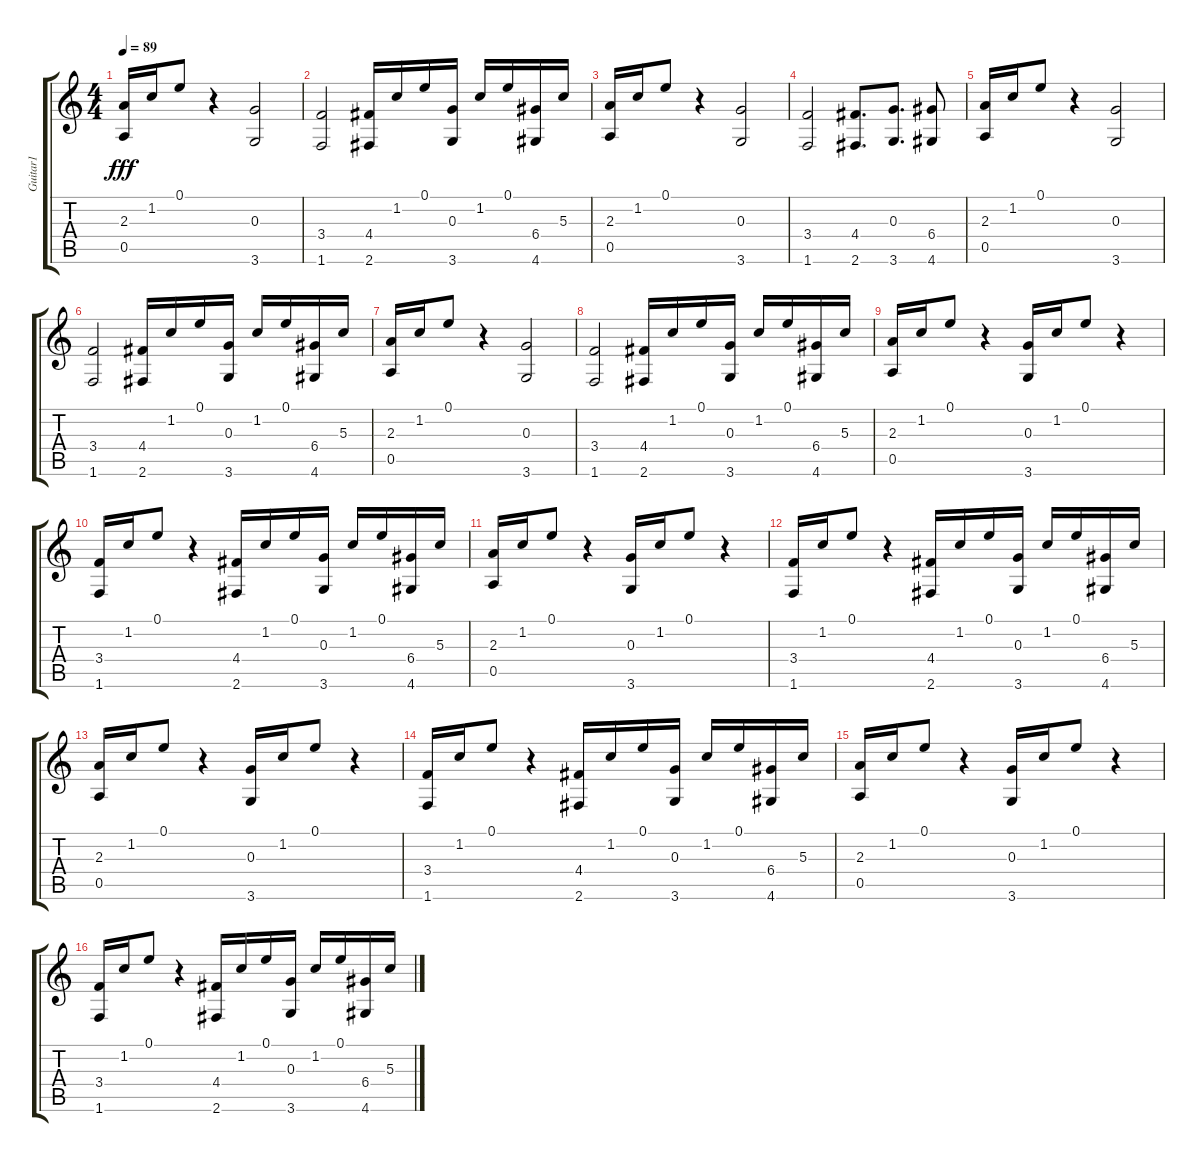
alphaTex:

\track ("Guitar1" "Guitar1") {instrument acousticguitarnylon}
\staff {score tabs}
\tuning (E4 B3 G3 D3 A2 E2) {hide}
\ts (4 4)
\tempo 89
\clef g2
\ks c
(2.3 0.5).16{dy fff} 1.2.16 0.1.8 r.4 (0.3 3.6).2 |
(3.4 1.6).2 (4.4 2.6).16 1.2.16 0.1.16 (0.3 3.6).16 1.2.16 0.1.16 (6.4 4.6).16 5.3.16 |
(2.3 0.5).16 1.2.16 0.1.8 r.4 (0.3 3.6).2 |
(3.4 1.6).2 (4.4 2.6).8{d} (0.3 3.6).8{d} (6.4 4.6).8 |
(2.3 0.5).16 1.2.16 0.1.8 r.4 (0.3 3.6).2 |
(3.4 1.6).2 (4.4 2.6).16 1.2.16 0.1.16 (0.3 3.6).16 1.2.16 0.1.16 (6.4 4.6).16 5.3.16 |
(2.3 0.5).16 1.2.16 0.1.8 r.4 (0.3 3.6).2 |
(3.4 1.6).2 (4.4 2.6).16 1.2.16 0.1.16 (0.3 3.6).16 1.2.16 0.1.16 (6.4 4.6).16 5.3.16 |
(2.3 0.5).16 1.2.16 0.1.8 r.4 (0.3 3.6).16 1.2.16 0.1.8 r.4 |
(3.4 1.6).16 1.2.16 0.1.8 r.4 (4.4 2.6).16 1.2.16 0.1.16 (0.3 3.6).16 1.2.16 0.1.16 (6.4 4.6).16 5.3.16 |
(2.3 0.5).16 1.2.16 0.1.8 r.4 (0.3 3.6).16 1.2.16 0.1.8 r.4 |
(3.4 1.6).16 1.2.16 0.1.8 r.4 (4.4 2.6).16 1.2.16 0.1.16 (0.3 3.6).16 1.2.16 0.1.16 (6.4 4.6).16 5.3.16 |
(2.3 0.5).16 1.2.16 0.1.8 r.4 (0.3 3.6).16 1.2.16 0.1.8 r.4 |
(3.4 1.6).16 1.2.16 0.1.8 r.4 (4.4 2.6).16 1.2.16 0.1.16 (0.3 3.6).16 1.2.16 0.1.16 (6.4 4.6).16 5.3.16 |
(2.3 0.5).16 1.2.16 0.1.8 r.4 (0.3 3.6).16 1.2.16 0.1.8 r.4 |
(3.4 1.6).16 1.2.16 0.1.8 r.4 (4.4 2.6).16 1.2.16 0.1.16 (0.3 3.6).16 1.2.16 0.1.16 (6.4 4.6).16 5.3.16
